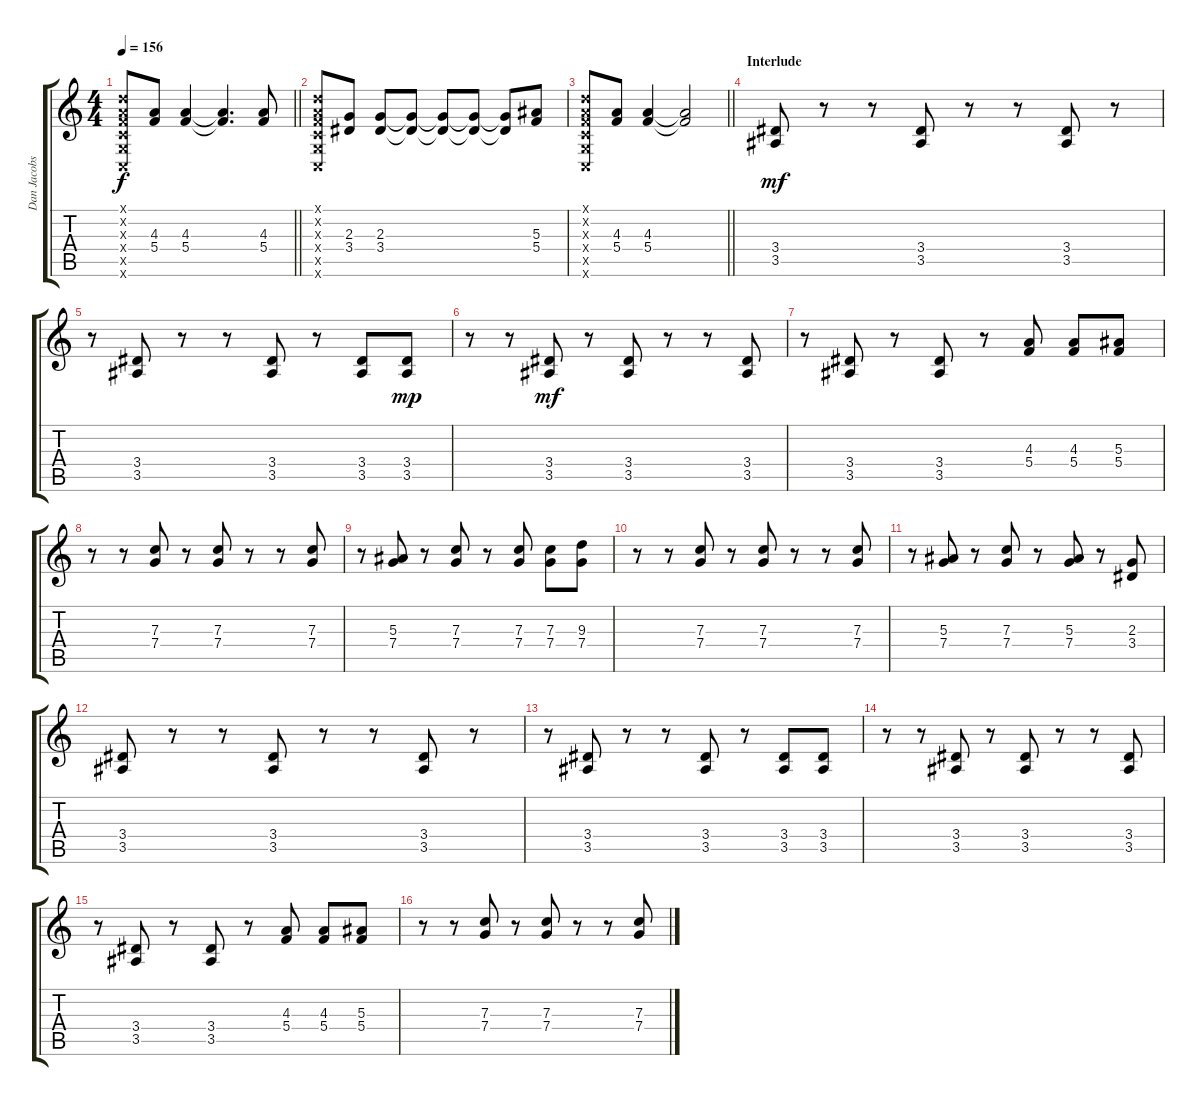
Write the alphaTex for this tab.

\track ("Dan Jacobs" "Dan Jacobs") {instrument distortionguitar}
\staff {score tabs}
\tuning (D4 A3 F3 C3 G2 C2) {hide}
\ts (4 4)
\tempo 156
\clef g2
\barLineRight lightlight
\ks c
(0.1{x} 0.2{x} 0.3{x} 0.4{x} 0.5{x} 0.6{x}).8{dy f} (4.3 5.4).8 (4.3 5.4).4 (4.3{t} 5.4{t}).4{d} (4.3 5.4).8 |
(0.1{x} 0.2{x} 0.3{x} 0.4{x} 0.5{x} 0.6{x}).8 (2.3 3.4).8 (2.3 3.4).8 (2.3{t} 3.4{t}).8 (2.3{t} 3.4{t}).8 (2.3{t} 3.4{t}).8 (2.3{t} 3.4{t}).8 (5.3 5.4).8 |
\barLineRight lightlight
(0.1{x} 0.2{x} 0.3{x} 0.4{x} 0.5{x} 0.6{x}).8 (4.3 5.4).8 (4.3 5.4).4 (4.3{t} 5.4{t}).2 |
\section ("" "Interlude")
(3.4 3.5).8{dy mf} r.8 r.8 (3.4 3.5).8 r.8 r.8 (3.4 3.5).8 r.8 |
r.8 (3.4 3.5).8 r.8 r.8 (3.4 3.5).8 r.8 (3.4 3.5).8 (3.4 3.5).8{dy mp} |
r.8 r.8 (3.4 3.5).8{dy mf} r.8 (3.4 3.5).8 r.8 r.8 (3.4 3.5).8 |
r.8 (3.4 3.5).8 r.8 (3.4 3.5).8 r.8 (4.3 5.4).8 (4.3 5.4).8 (5.3 5.4).8 |
r.8 r.8 (7.3 7.4).8 r.8 (7.3 7.4).8 r.8 r.8 (7.3 7.4).8 |
r.8 (5.3 7.4).8 r.8 (7.3 7.4).8 r.8 (7.3 7.4).8 (7.3 7.4).8 (9.3 7.4).8 |
r.8 r.8 (7.3 7.4).8 r.8 (7.3 7.4).8 r.8 r.8 (7.3 7.4).8 |
r.8 (5.3 7.4).8 r.8 (7.3 7.4).8 r.8 (5.3 7.4).8 r.8 (2.3 3.4).8 |
(3.4 3.5).8 r.8 r.8 (3.4 3.5).8 r.8 r.8 (3.4 3.5).8 r.8 |
r.8 (3.4 3.5).8 r.8 r.8 (3.4 3.5).8 r.8 (3.4 3.5).8 (3.4 3.5).8 |
r.8 r.8 (3.4 3.5).8 r.8 (3.4 3.5).8 r.8 r.8 (3.4 3.5).8 |
r.8 (3.4 3.5).8 r.8 (3.4 3.5).8 r.8 (4.3 5.4).8 (4.3 5.4).8 (5.3 5.4).8 |
r.8 r.8 (7.3 7.4).8 r.8 (7.3 7.4).8 r.8 r.8 (7.3 7.4).8
